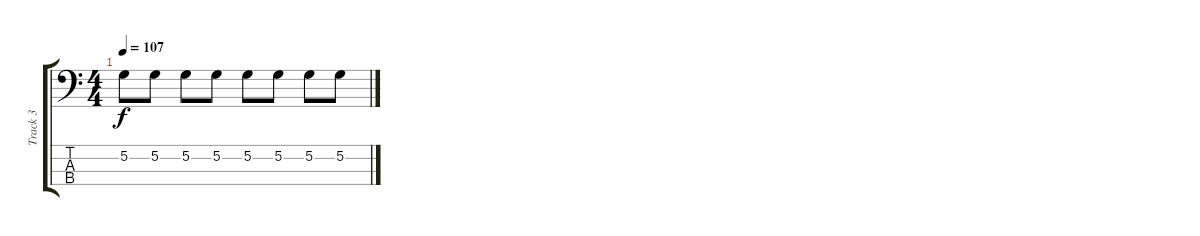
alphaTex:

\track ("Track 3" "Track 3") {instrument electricbassfinger}
\staff {score tabs}
\tuning (G2 D2 A1 E1) {hide}
\ts (4 4)
\tempo 107
\clef f4
\ks c
5.2.8{dy f} 5.2.8 5.2.8 5.2.8 5.2.8 5.2.8 5.2.8 5.2.8
